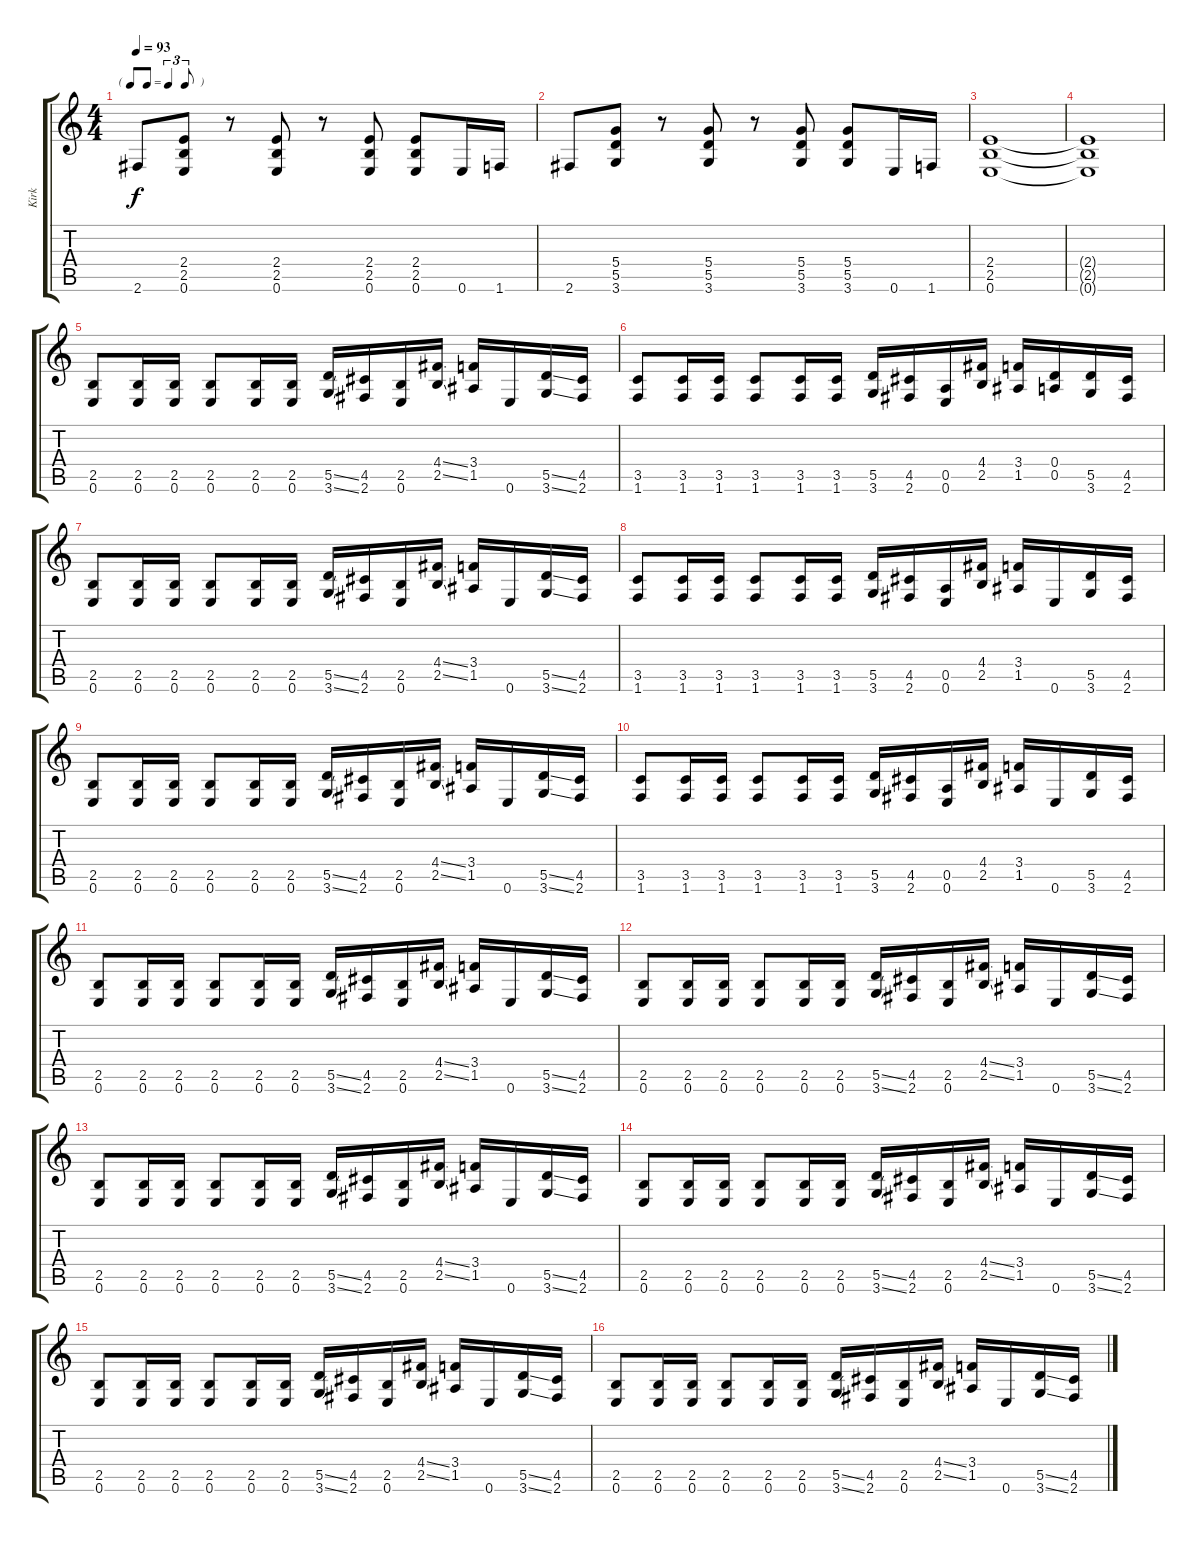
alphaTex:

\track ("Kirk" "Kirk") {instrument distortionguitar}
\staff {score tabs}
\tuning (E4 B3 G3 D3 A2 E2) {hide}
\ts (4 4)
\tf triplet8th
\tempo 93
\clef g2
\ks c
2.6.8{dy f} (2.4 2.5 0.6).8 r.8 (2.4 2.5 0.6).8 r.8 (2.4 2.5 0.6).8 (2.4 2.5 0.6).8 0.6.16 1.6.16 |
2.6.8 (5.4 5.5 3.6).8 r.8 (5.4 5.5 3.6).8 r.8 (5.4 5.5 3.6).8 (5.4 5.5 3.6).8 0.6.16 1.6.16 |
(2.4 2.5 0.6).1 |
(2.4{t} 2.5{t} 0.6{t}).1 |
(2.5 0.6).8 (2.5 0.6).16 (2.5 0.6).16 (2.5 0.6).8 (2.5 0.6).16 (2.5 0.6).16 (5.5{ss} 3.6{ss}).16 (4.5 2.6).16 (2.5 0.6).16 (4.4{ss} 2.5{ss}).16 (3.4 1.5).16 0.6.16 (5.5{ss} 3.6{ss}).16 (4.5 2.6).16 |
(3.5 1.6).8 (3.5 1.6).16 (3.5 1.6).16 (3.5 1.6).8 (3.5 1.6).16 (3.5 1.6).16 (5.5 3.6).16 (4.5 2.6).16 (0.5 0.6).16 (4.4 2.5).16 (3.4 1.5).16 (0.4 0.5).16 (5.5 3.6).16 (4.5 2.6).16 |
(2.5 0.6).8 (2.5 0.6).16 (2.5 0.6).16 (2.5 0.6).8 (2.5 0.6).16 (2.5 0.6).16 (5.5{ss} 3.6{ss}).16 (4.5 2.6).16 (2.5 0.6).16 (4.4{ss} 2.5{ss}).16 (3.4 1.5).16 0.6.16 (5.5{ss} 3.6{ss}).16 (4.5 2.6).16 |
(3.5 1.6).8 (3.5 1.6).16 (3.5 1.6).16 (3.5 1.6).8 (3.5 1.6).16 (3.5 1.6).16 (5.5 3.6).16 (4.5 2.6).16 (0.5 0.6).16 (4.4 2.5).16 (3.4 1.5).16 0.6.16 (5.5 3.6).16 (4.5 2.6).16 |
(2.5 0.6).8 (2.5 0.6).16 (2.5 0.6).16 (2.5 0.6).8 (2.5 0.6).16 (2.5 0.6).16 (5.5{ss} 3.6{ss}).16 (4.5 2.6).16 (2.5 0.6).16 (4.4{ss} 2.5{ss}).16 (3.4 1.5).16 0.6.16 (5.5{ss} 3.6{ss}).16 (4.5 2.6).16 |
(3.5 1.6).8 (3.5 1.6).16 (3.5 1.6).16 (3.5 1.6).8 (3.5 1.6).16 (3.5 1.6).16 (5.5 3.6).16 (4.5 2.6).16 (0.5 0.6).16 (4.4 2.5).16 (3.4 1.5).16 0.6.16 (5.5 3.6).16 (4.5 2.6).16 |
(2.5 0.6).8 (2.5 0.6).16 (2.5 0.6).16 (2.5 0.6).8 (2.5 0.6).16 (2.5 0.6).16 (5.5{ss} 3.6{ss}).16 (4.5 2.6).16 (2.5 0.6).16 (4.4{ss} 2.5{ss}).16 (3.4 1.5).16 0.6.16 (5.5{ss} 3.6{ss}).16 (4.5 2.6).16 |
(2.5 0.6).8 (2.5 0.6).16 (2.5 0.6).16 (2.5 0.6).8 (2.5 0.6).16 (2.5 0.6).16 (5.5{ss} 3.6{ss}).16 (4.5 2.6).16 (2.5 0.6).16 (4.4{ss} 2.5{ss}).16 (3.4 1.5).16 0.6.16 (5.5{ss} 3.6{ss}).16 (4.5 2.6).16 |
(2.5 0.6).8 (2.5 0.6).16 (2.5 0.6).16 (2.5 0.6).8 (2.5 0.6).16 (2.5 0.6).16 (5.5{ss} 3.6{ss}).16 (4.5 2.6).16 (2.5 0.6).16 (4.4{ss} 2.5{ss}).16 (3.4 1.5).16 0.6.16 (5.5{ss} 3.6{ss}).16 (4.5 2.6).16 |
(2.5 0.6).8 (2.5 0.6).16 (2.5 0.6).16 (2.5 0.6).8 (2.5 0.6).16 (2.5 0.6).16 (5.5{ss} 3.6{ss}).16 (4.5 2.6).16 (2.5 0.6).16 (4.4{ss} 2.5{ss}).16 (3.4 1.5).16 0.6.16 (5.5{ss} 3.6{ss}).16 (4.5 2.6).16 |
(2.5 0.6).8 (2.5 0.6).16 (2.5 0.6).16 (2.5 0.6).8 (2.5 0.6).16 (2.5 0.6).16 (5.5{ss} 3.6{ss}).16 (4.5 2.6).16 (2.5 0.6).16 (4.4{ss} 2.5{ss}).16 (3.4 1.5).16 0.6.16 (5.5{ss} 3.6{ss}).16 (4.5 2.6).16 |
(2.5 0.6).8 (2.5 0.6).16 (2.5 0.6).16 (2.5 0.6).8 (2.5 0.6).16 (2.5 0.6).16 (5.5{ss} 3.6{ss}).16 (4.5 2.6).16 (2.5 0.6).16 (4.4{ss} 2.5{ss}).16 (3.4 1.5).16 0.6.16 (5.5{ss} 3.6{ss}).16 (4.5 2.6).16
